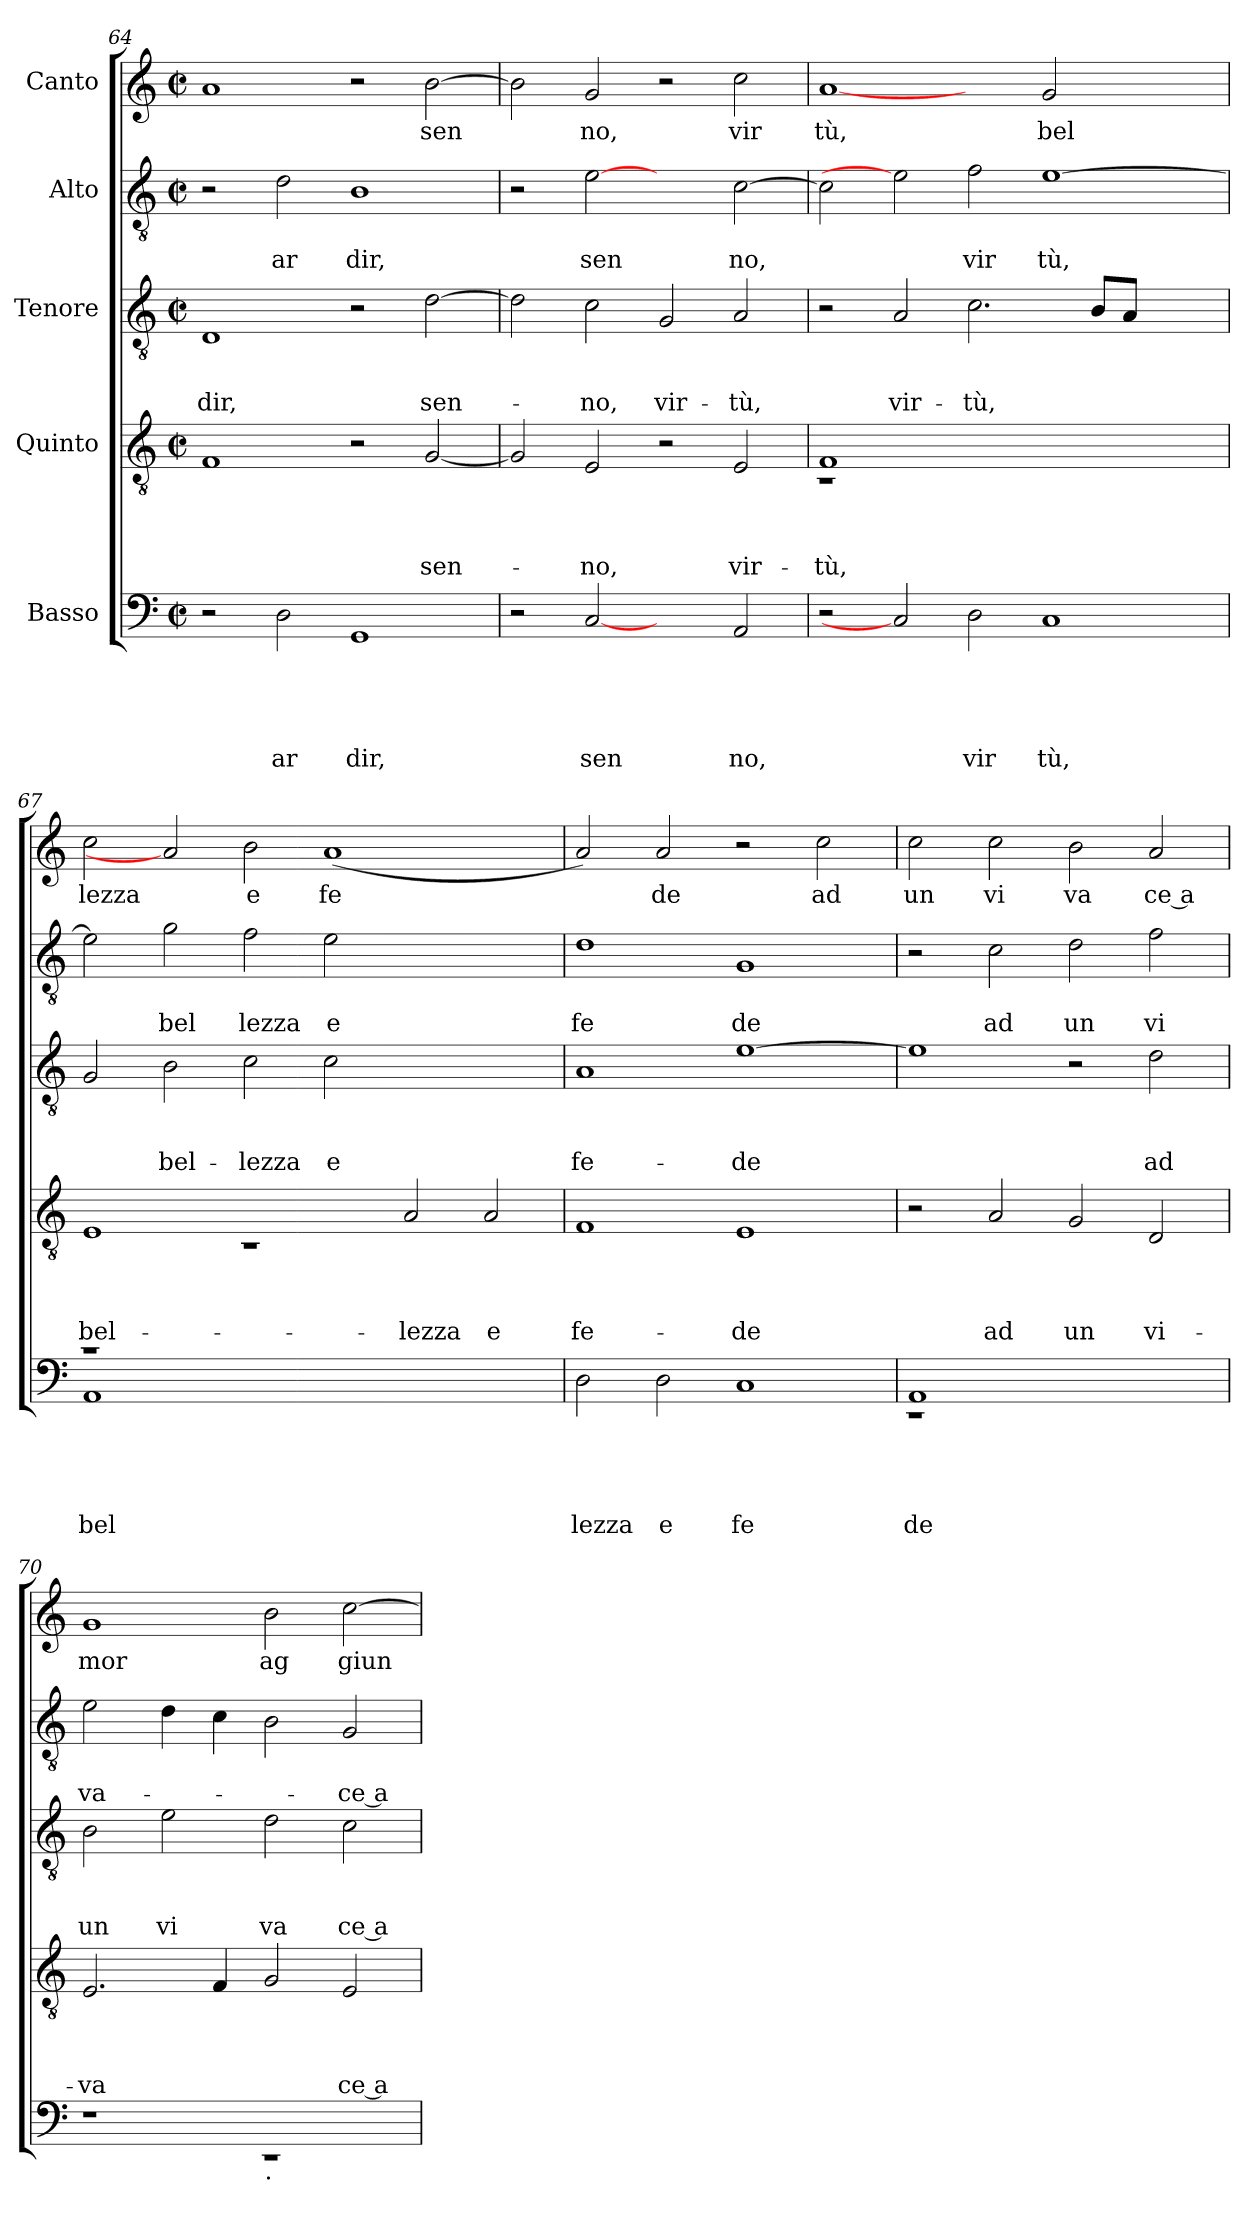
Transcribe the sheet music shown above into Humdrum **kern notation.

**kern	**text	**text	**text	**text	**text	**kern	**text	**text	**text	**text	**kern	**text	**text	**text	**kern	**text	**text	**kern	**text
*part5	*part5	*part5	*part5	*part5	*part5	*part4	*part4	*part4	*part4	*part4	*part3	*part3	*part3	*part3	*part2	*part2	*part2	*part1	*part1
*staff5	*staff5	*staff5	*staff5	*staff5	*staff5	*staff4	*staff4	*staff4	*staff4	*staff4	*staff3	*staff3	*staff3	*staff3	*staff2	*staff2	*staff2	*staff1	*staff1
*I"Basso	*	*	*	*	*	*I"Quinto	*	*	*	*	*I"Tenore	*	*	*	*I"Alto	*	*	*I"Canto	*
*clefF4	*	*	*	*	*	*clefGv2	*	*	*	*	*clefGv2	*	*	*	*clefGv2	*	*	*clefG2	*
*k[]	*	*	*	*	*	*k[]	*	*	*	*	*k[]	*	*	*	*k[]	*	*	*k[]	*
*C:	*	*	*	*	*	*C:	*	*	*	*	*C:	*	*	*	*C:	*	*	*C:	*
*M2/2	*	*	*	*	*	*M2/2	*	*	*	*	*M2/2	*	*	*	*M2/2	*	*	*M2/2	*
*met(c|)	*	*	*	*	*	*met(c|)	*	*	*	*	*met(c|)	*	*	*	*met(c|)	*	*	*met(c|)	*
=64	=64	=64	=64	=64	=64	=64	=64	=64	=64	=64	=64	=64	=64	=64	=64	=64	=64	=64	=64
!	!	!	!	!	!	!	!	!	!	!	!	!	!	!LO:LY:b	!	!	!	!	!
2r	.	.	.	.	.	1F	.	.	.	.	1D	.	.	-dir,	2r	.	.	1a	.
!	!	!	!	!	!LO:LY:b	!	!	!	!	!	!	!	!	!	!	!	!LO:LY:b	!	!
2D\	.	.	.	.	ar	.	.	.	.	.	.	.	.	.	2d\	.	ar	.	.
!	!	!	!	!	!LO:LY:b	!	!	!	!	!	!	!	!	!	!	!	!LO:LY:b	!	!
1GG	.	.	.	.	dir,	2r	.	.	.	.	2r	.	.	.	1B	.	dir,	2r	.
!	!	!	!	!	!	!	!	!	!	!LO:LY:b	!	!	!	!LO:LY:b	!	!	!	!	!LO:LY:b
.	.	.	.	.	.	[<2G/	.	.	.	sen-	[>2d\	.	.	sen-	.	.	.	[>2b\	sen
=65	=65	=65	=65	=65	=65	=65	=65	=65	=65	=65	=65	=65	=65	=65	=65	=65	=65	=65	=65
2r	.	.	.	.	.	2G/]	.	.	.	.	2d\]	.	.	.	2r	.	.	2b\]	.
!	!	!	!	!	!LO:LY:b	!	!	!	!	!LO:LY:b	!	!	!	!LO:LY:b	!	!	!LO:LY:b	!	!LO:LY:b
[2C	.	.	.	.	sen	2E/	.	.	.	-no,	2c\	.	.	-no,	[2e	.	sen	2g/	no,
!	!	!	!	!	!	!	!	!	!	!	!	!	!	!LO:LY:b	!	!	!	!	!
2ryy	.	.	.	.	.	2r	.	.	.	.	2G/	.	.	vir-	2ryy	.	.	2r	.
!	!	!	!	!	!LO:LY:b	!	!	!	!	!LO:LY:b	!	!	!	!LO:LY:b	!	!	!LO:LY:b	!	!LO:LY:b
2AA/	.	.	.	.	no,	2E/	.	.	.	vir-	2A/	.	.	-tù,	[>2c\	.	no,	2cc\	vir
=66	=66	=66	=66	=66	=66	=66	=66	=66	=66	=66	=66	=66	=66	=66	=66	=66	=66	=66	=66
!	!	!	!	!	!	!	!	!	!	!LO:LY:b	!	!	!	!	!	!	!	!	!LO:LY:b
*	*	*	*	*	*	*^	*	*	*	*	*	*	*	*	*	*	*	*	*
2r	.	.	.	.	.	1F	1rC	.	.	.	-tù,	2r	.	.	.	2c\]	.	.	[1a	tù,
!	!	!	!	!	!	!	!	!	!	!	!	!	!	!	!LO:LY:b	!	!	!	!	!
2C]	.	.	.	.	.	.	.	.	.	.	.	2A/	.	.	vir-	2e]	.	.	.	.
!	!	!	!	!	!LO:LY:b	!	!	!	!	!	!	!	!	!	!LO:LY:b	!	!	!LO:LY:b	!	!
2D\	.	.	.	.	vir	1.ryy	1.ryy	.	.	.	.	2.c\	.	.	-tù,	2f\	.	vir	2ryy	.
!	!	!	!	!	!LO:LY:b	!	!	!	!	!	!	!	!	!	!	!	!	!LO:LY:b	!	!LO:LY:b
1C	.	.	.	.	tù,	.	.	.	.	.	.	.	.	.	.	[>1e	.	tù,	2g/	bel
.	.	.	.	.	.	.	.	.	.	.	.	8B/L	.	.	.	.	.	.	.	.
.	.	.	.	.	.	.	.	.	.	.	.	8A/J	.	.	.	.	.	.	.	.
.	.	.	.	.	.	.	.	.	.	.	.	2ryy	.	.	.	.	.	.	2ryy	.
*	*	*	*	*	*	*v	*v	*	*	*	*	*	*	*	*	*	*	*	*	*
=67	=67	=67	=67	=67	=67	=67	=67	=67	=67	=67	=67	=67	=67	=67	=67	=67	=67	=67	=67
*^	*	*	*	*	*	*	*	*	*	*	*	*	*	*	*	*	*	*	*
!	!	!	!	!	!	!LO:LY:b	!	!	!	!	!LO:LY:b	!	!	!	!	!	!	!	!	!LO:LY:b
1rc	1AA	.	.	.	.	bel	1E	.	.	.	bel-	2G/	.	.	.	2e\]	.	.	2cc\	lezza
!	!	!	!	!	!	!	!	!	!	!	!	!	!	!	!LO:LY:b	!	!	!LO:LY:b	!	!
.	.	.	.	.	.	.	.	.	.	.	.	2B\	.	.	bel-	2g\	.	bel	2a]	.
!	!	!	!	!	!	!	!	!	!	!	!	!	!	!	!LO:LY:b	!	!	!LO:LY:b	!	!LO:LY:b
0ryy	0ryy	.	.	.	.	.	1rC	.	.	.	.	2c\	.	.	-lezza	(2f\	.	lezza	2b\	e
!	!	!	!	!	!	!	!	!	!	!	!	!	!	!	!LO:LY:b	!	!	!LO:LY:b	!	!LO:LY:b
.	.	.	.	.	.	.	.	.	.	.	.	2c\	.	.	e	2e\	.	e	(<1a	fe
!	!	!	!	!	!	!	!	!	!	!	!LO:LY:b	!	!	!	!	!	!	!	!	!
.	.	.	.	.	.	.	2A/	.	.	.	-lezza	1ryy	.	.	.	1ryy	.	.	.	.
!	!	!	!	!	!	!	!	!	!	!	!LO:LY:b	!	!	!	!	!	!	!	!	!
.	.	.	.	.	.	.	2A/	.	.	.	e	.	.	.	.	.	.	.	2ryy	.
*v	*v	*	*	*	*	*	*	*	*	*	*	*	*	*	*	*	*	*	*	*
=68	=68	=68	=68	=68	=68	=68	=68	=68	=68	=68	=68	=68	=68	=68	=68	=68	=68	=68	=68
!	!	!	!	!	!LO:LY:b	!	!	!	!	!LO:LY:b	!	!	!	!LO:LY:b	!	!	!LO:LY:b	!	!
2D\	.	.	.	.	lezza	1F	.	.	.	fe-	1A	.	.	fe-	1d	.	fe	2a/)	.
!	!	!	!	!	!LO:LY:b	!	!	!	!	!	!	!	!	!	!	!	!	!	!LO:LY:b
2D\	.	.	.	.	e	.	.	.	.	.	.	.	.	.	.	.	.	2a/	de
!	!	!	!	!	!LO:LY:b	!	!	!	!	!LO:LY:b	!	!	!	!LO:LY:b	!	!	!LO:LY:b	!	!
1C	.	.	.	.	fe	1E	.	.	.	-de	[>1e	.	.	-de	1G	.	de	2r	.
!	!	!	!	!	!	!	!	!	!	!	!	!	!	!	!	!	!	!	!LO:LY:b
.	.	.	.	.	.	.	.	.	.	.	.	.	.	.	.	.	.	2cc\	ad
=69	=69	=69	=69	=69	=69	=69	=69	=69	=69	=69	=69	=69	=69	=69	=69	=69	=69	=69	=69
!	!	!	!	!	!LO:LY:b	!	!	!	!	!	!	!	!	!	!	!	!	!	!LO:LY:b
*^	*	*	*	*	*	*	*	*	*	*	*	*	*	*	*	*	*	*	*
1AA	1rEE	.	.	.	.	de	2r	.	.	.	.	1e]	.	.	.	2r	.	.	2cc\	un
!	!	!	!	!	!	!	!	!	!	!	!LO:LY:b	!	!	!	!	!	!	!LO:LY:b	!	!LO:LY:b
.	.	.	.	.	.	.	2A/	.	.	.	ad	.	.	.	.	2c\	.	ad	2cc\	vi
!	!	!	!	!	!	!	!	!	!	!	!LO:LY:b	!	!	!	!	!	!	!LO:LY:b	!	!LO:LY:b
1ryy	1ryy	.	.	.	.	.	2G/	.	.	.	un	2r	.	.	.	2d\	.	un	2b\	va
!	!	!	!	!	!	!	!	!	!	!	!LO:LY:b	!	!	!	!LO:LY:b	!	!	!LO:LY:b	!	!LO:LY:b:rj
.	.	.	.	.	.	.	2D/	.	.	.	vi-	2d\	.	.	ad	2f\	.	vi	2a/	ce a
*v	*v	*	*	*	*	*	*	*	*	*	*	*	*	*	*	*	*	*	*	*
!!LO:LB:g=z
=70	=70	=70	=70	=70	=70	=70	=70	=70	=70	=70	=70	=70	=70	=70	=70	=70	=70	=70	=70
!	!	!	!	!	!	!	!	!	!	!LO:LY:b	!	!	!	!LO:LY:b	!	!	!LO:LY:b	!	!LO:LY:b
1r	.	.	.	.	.	2.E/	.	.	.	-va	2B\	.	.	un	2e\	.	va-	1g	mor
!	!	!	!	!	!	!	!	!	!	!	!	!	!	!LO:LY:b	!	!	!	!	!
.	.	.	.	.	.	.	.	.	.	.	2e\	.	.	vi	4d\	.	.	.	.
.	.	.	.	.	.	4F/	.	.	.	.	.	.	.	.	4c\	.	.	.	.
!LO:TX:b:t=.	!	!	!	!	!	!	!	!	!	!	!	!	!	!	!	!	!	!	!
!	!	!	!	!	!	!	!	!	!	!	!	!	!	!LO:LY:b	!	!	!	!	!LO:LY:b
1rEE	.	.	.	.	.	2G/	.	.	.	.	2d\	.	.	va	2B\	.	.	2b\	ag
!	!	!	!	!	!	!	!	!	!	!LO:LY:b:rj	!	!	!	!LO:LY:b:rj	!	!	!LO:LY:b:rj	!	!LO:LY:b
.	.	.	.	.	.	2E/	.	.	.	ce a	2c\	.	.	ce a	2G/	.	-ce a-	[>2cc\	giun
=	=	=	=	=	=	=	=	=	=	=	=	=	=	=	=	=	=	=	=
*-	*-	*-	*-	*-	*-	*-	*-	*-	*-	*-	*-	*-	*-	*-	*-	*-	*-	*-	*-
